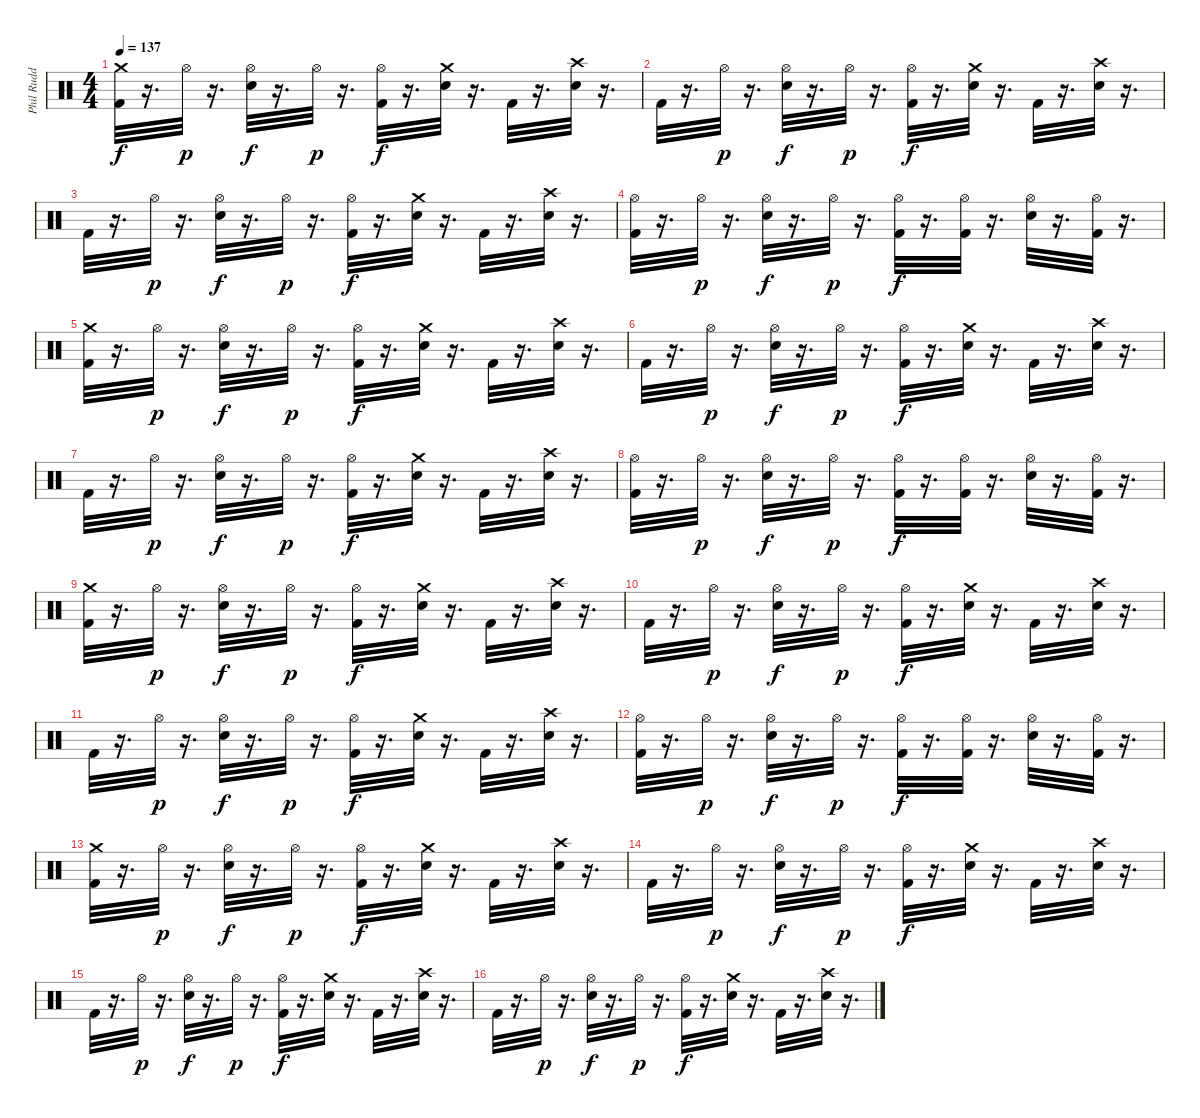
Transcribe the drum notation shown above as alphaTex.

\track ("Phil Rudd" "Phil Rudd") {instrument percussion}
\staff {score}
\articulation defaults
\ts (4 4)
\tempo 137
\clef neutral
\ks c
("Crash medium (hit)" "Kick (hit) 2").32{dy f} r.16{d} "Hi-Hat (open)".32{dy p} r.16{d} ("Hi-Hat (open)" "Electric Snare (hit)").32{dy f} r.16{d} "Hi-Hat (open)".32{dy p} r.16{d} ("Hi-Hat (open)" "Kick (hit) 2").32{dy f} r.16{d} ("Crash medium (hit)" "Electric Snare (hit)").32 r.16{d} "Kick (hit) 2".32 r.16{d} ("Crash high (hit)" "Electric Snare (hit)").32 r.16{d} |
"Kick (hit) 2".32 r.16{d} "Hi-Hat (open)".32{dy p} r.16{d} ("Hi-Hat (open)" "Electric Snare (hit)").32{dy f} r.16{d} "Hi-Hat (open)".32{dy p} r.16{d} ("Kick (hit) 2" "Hi-Hat (open)").32{dy f} r.16{d} ("Electric Snare (hit)" "Crash medium (hit)").32 r.16{d} "Kick (hit) 2".32 r.16{d} ("Electric Snare (hit)" "Crash high (hit)").32 r.16{d} |
"Kick (hit) 2".32 r.16{d} "Hi-Hat (open)".32{dy p} r.16{d} ("Hi-Hat (open)" "Electric Snare (hit)").32{dy f} r.16{d} "Hi-Hat (open)".32{dy p} r.16{d} ("Hi-Hat (open)" "Kick (hit) 2").32{dy f} r.16{d} ("Crash medium (hit)" "Electric Snare (hit)").32 r.16{d} "Kick (hit) 2".32 r.16{d} ("Crash high (hit)" "Electric Snare (hit)").32 r.16{d} |
("Kick (hit) 2" "Hi-Hat (open)").32 r.16{d} "Hi-Hat (open)".32{dy p} r.16{d} ("Hi-Hat (open)" "Electric Snare (hit)").32{dy f} r.16{d} "Hi-Hat (open)".32{dy p} r.16{d} ("Hi-Hat (open)" "Kick (hit) 2").32{dy f} r.16{d} ("Hi-Hat (open)" "Kick (hit) 2").32 r.16{d} ("Hi-Hat (open)" "Electric Snare (hit)").32 r.16{d} ("Hi-Hat (open)" "Kick (hit) 2").32 r.16{d} |
("Crash medium (hit)" "Kick (hit) 2").32 r.16{d} "Hi-Hat (open)".32{dy p} r.16{d} ("Hi-Hat (open)" "Electric Snare (hit)").32{dy f} r.16{d} "Hi-Hat (open)".32{dy p} r.16{d} ("Hi-Hat (open)" "Kick (hit) 2").32{dy f} r.16{d} ("Crash medium (hit)" "Electric Snare (hit)").32 r.16{d} "Kick (hit) 2".32 r.16{d} ("Crash high (hit)" "Electric Snare (hit)").32 r.16{d} |
"Kick (hit) 2".32 r.16{d} "Hi-Hat (open)".32{dy p} r.16{d} ("Hi-Hat (open)" "Electric Snare (hit)").32{dy f} r.16{d} "Hi-Hat (open)".32{dy p} r.16{d} ("Kick (hit) 2" "Hi-Hat (open)").32{dy f} r.16{d} ("Electric Snare (hit)" "Crash medium (hit)").32 r.16{d} "Kick (hit) 2".32 r.16{d} ("Electric Snare (hit)" "Crash high (hit)").32 r.16{d} |
"Kick (hit) 2".32 r.16{d} "Hi-Hat (open)".32{dy p} r.16{d} ("Hi-Hat (open)" "Electric Snare (hit)").32{dy f} r.16{d} "Hi-Hat (open)".32{dy p} r.16{d} ("Hi-Hat (open)" "Kick (hit) 2").32{dy f} r.16{d} ("Crash medium (hit)" "Electric Snare (hit)").32 r.16{d} "Kick (hit) 2".32 r.16{d} ("Crash high (hit)" "Electric Snare (hit)").32 r.16{d} |
("Kick (hit) 2" "Hi-Hat (open)").32 r.16{d} "Hi-Hat (open)".32{dy p} r.16{d} ("Hi-Hat (open)" "Electric Snare (hit)").32{dy f} r.16{d} "Hi-Hat (open)".32{dy p} r.16{d} ("Hi-Hat (open)" "Kick (hit) 2").32{dy f} r.16{d} ("Hi-Hat (open)" "Kick (hit) 2").32 r.16{d} ("Hi-Hat (open)" "Electric Snare (hit)").32 r.16{d} ("Hi-Hat (open)" "Kick (hit) 2").32 r.16{d} |
("Crash medium (hit)" "Kick (hit) 2").32 r.16{d} "Hi-Hat (open)".32{dy p} r.16{d} ("Hi-Hat (open)" "Electric Snare (hit)").32{dy f} r.16{d} "Hi-Hat (open)".32{dy p} r.16{d} ("Hi-Hat (open)" "Kick (hit) 2").32{dy f} r.16{d} ("Crash medium (hit)" "Electric Snare (hit)").32 r.16{d} "Kick (hit) 2".32 r.16{d} ("Crash high (hit)" "Electric Snare (hit)").32 r.16{d} |
"Kick (hit) 2".32 r.16{d} "Hi-Hat (open)".32{dy p} r.16{d} ("Hi-Hat (open)" "Electric Snare (hit)").32{dy f} r.16{d} "Hi-Hat (open)".32{dy p} r.16{d} ("Kick (hit) 2" "Hi-Hat (open)").32{dy f} r.16{d} ("Electric Snare (hit)" "Crash medium (hit)").32 r.16{d} "Kick (hit) 2".32 r.16{d} ("Electric Snare (hit)" "Crash high (hit)").32 r.16{d} |
"Kick (hit) 2".32 r.16{d} "Hi-Hat (open)".32{dy p} r.16{d} ("Hi-Hat (open)" "Electric Snare (hit)").32{dy f} r.16{d} "Hi-Hat (open)".32{dy p} r.16{d} ("Hi-Hat (open)" "Kick (hit) 2").32{dy f} r.16{d} ("Crash medium (hit)" "Electric Snare (hit)").32 r.16{d} "Kick (hit) 2".32 r.16{d} ("Crash high (hit)" "Electric Snare (hit)").32 r.16{d} |
("Kick (hit) 2" "Hi-Hat (open)").32 r.16{d} "Hi-Hat (open)".32{dy p} r.16{d} ("Hi-Hat (open)" "Electric Snare (hit)").32{dy f} r.16{d} "Hi-Hat (open)".32{dy p} r.16{d} ("Hi-Hat (open)" "Kick (hit) 2").32{dy f} r.16{d} ("Hi-Hat (open)" "Kick (hit) 2").32 r.16{d} ("Hi-Hat (open)" "Electric Snare (hit)").32 r.16{d} ("Hi-Hat (open)" "Kick (hit) 2").32 r.16{d} |
("Crash medium (hit)" "Kick (hit) 2").32 r.16{d} "Hi-Hat (open)".32{dy p} r.16{d} ("Hi-Hat (open)" "Electric Snare (hit)").32{dy f} r.16{d} "Hi-Hat (open)".32{dy p} r.16{d} ("Hi-Hat (open)" "Kick (hit) 2").32{dy f} r.16{d} ("Electric Snare (hit)" "Crash medium (hit)").32 r.16{d} "Kick (hit) 2".32 r.16{d} ("Electric Snare (hit)" "Crash high (hit)").32 r.16{d} |
"Kick (hit) 2".32 r.16{d} "Hi-Hat (open)".32{dy p} r.16{d} ("Hi-Hat (open)" "Electric Snare (hit)").32{dy f} r.16{d} "Hi-Hat (open)".32{dy p} r.16{d} ("Hi-Hat (open)" "Kick (hit) 2").32{dy f} r.16{d} ("Crash medium (hit)" "Electric Snare (hit)").32 r.16{d} "Kick (hit) 2".32 r.16{d} ("Crash high (hit)" "Electric Snare (hit)").32 r.16{d} |
"Kick (hit) 2".32 r.16{d} "Hi-Hat (open)".32{dy p} r.16{d} ("Hi-Hat (open)" "Electric Snare (hit)").32{dy f} r.16{d} "Hi-Hat (open)".32{dy p} r.16{d} ("Hi-Hat (open)" "Kick (hit) 2").32{dy f} r.16{d} ("Crash medium (hit)" "Electric Snare (hit)").32 r.16{d} "Kick (hit) 2".32 r.16{d} ("Crash high (hit)" "Electric Snare (hit)").32 r.16{d} |
"Kick (hit) 2".32 r.16{d} "Hi-Hat (open)".32{dy p} r.16{d} ("Hi-Hat (open)" "Electric Snare (hit)").32{dy f} r.16{d} "Hi-Hat (open)".32{dy p} r.16{d} ("Hi-Hat (open)" "Kick (hit) 2").32{dy f} r.16{d} ("Crash medium (hit)" "Electric Snare (hit)").32 r.16{d} "Kick (hit) 2".32 r.16{d} ("Crash high (hit)" "Electric Snare (hit)").32 r.16{d}
